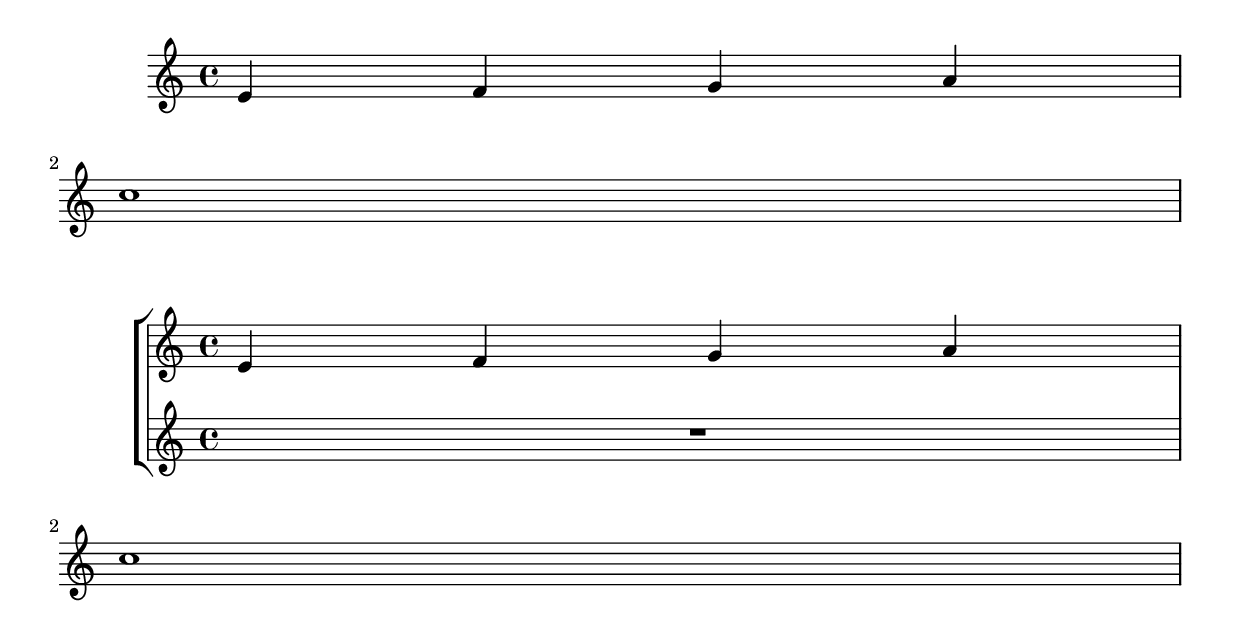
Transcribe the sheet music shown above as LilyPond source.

%% DO NOT EDIT this file manually; it is automatically
%% generated from LSR http://lsr.dsi.unimi.it
%% Make any changes in LSR itself, or in Documentation/snippets/new/ ,
%% and then run scripts/auxiliar/makelsr.py
%%
%% This file is in the public domain.
\version "2.17.6"

\header {
  lsrtags = "breaks, staff-notation, tweaks-and-overrides"

  texidoc = "
The first empty staff can also be removed from the score by setting the
@code{VerticalAxisGroup} property @code{remove-first}. This can be done
globally inside the @code{\\layout} block, or locally inside the
specific staff that should be removed.  In the latter case, you have to
specify the context (@code{Staff} applies only to the current staff) in
front of the property.

The lower staff of the second staff group is not removed, because the
setting applies only to the specific staff inside of which it is
written.

"
  doctitle = "Removing the first empty line"
} % begin verbatim


\layout {
  \context {
    \Staff \RemoveEmptyStaves
    % To use the setting globally, uncomment the following line:
    % \override VerticalAxisGroup.remove-first = ##t
  }
}
\new StaffGroup <<
  \new Staff \relative c' {
    e4 f g a \break
    c1
  }
  \new Staff {
    % To use the setting globally, comment this line,
    % uncomment the line in the \layout block above
    \override Staff.VerticalAxisGroup.remove-first = ##t
    R1 \break
    R
  }
>>
\new StaffGroup <<
  \new Staff \relative c' {
    e4 f g a \break
    c1
  }
  \new Staff {
    R1 \break
    R
  }
>>
